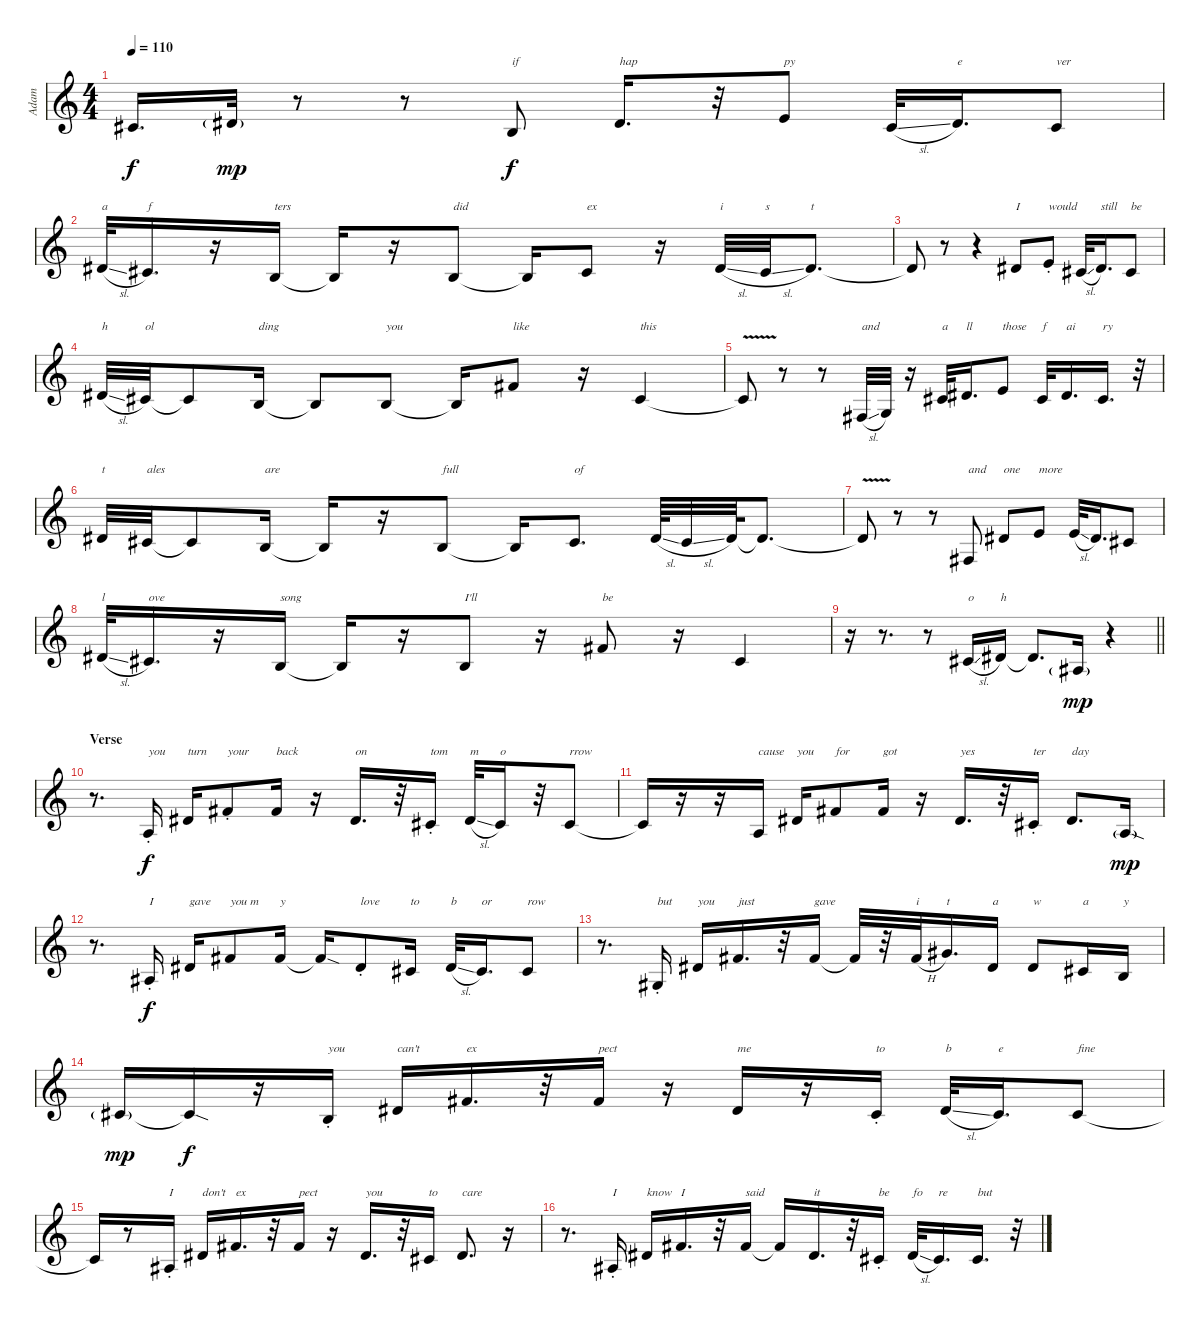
\track ("Adam" "Adam") {instrument lead2sawtooth}
\staff {score}
\tuning (E4 B3 G3 D3 A2 E2) {hide}
\ts (4 4)
\tempo 110
\clef g2
\ks c
6.3{t}.16{d dy f} 8.3{g}.32{dy mp} r.8 r.8 4.3.8{txt "if" dy f} 4.2.16{d txt "hap"} r.32 5.2.8{txt "py"} 6.3{sl}.32 8.3.16{d txt "e"} 6.3.8{txt "ver"} |
4.2{sl}.32{txt "a"} 2.2.16{d txt "f"} r.16 4.3.16{txt "ters"} 4.3{t}.16 r.16 4.3.8{txt "did"} 4.3{t}.16 6.3.8{txt "ex"} r.16 8.3{sl}.32{txt "i"} 6.3{sl}.32{txt "s"} 8.3.8{d txt "t"} |
8.3{t}.8 r.8 r.4 4.2.8{txt "I"} 5.2{st}.8{txt "would"} 2.2{sl}.32 4.2.16{d txt "still"} 6.3.8{txt "be"} |
8.3{sl}.32{txt "h"} 6.3.32{txt "ol"} 6.3{t}.8 4.3.16{txt "ding"} 4.3{t}.8 4.3.8{txt "you"} 4.3{t}.16 7.2.8{txt "like"} r.16 6.3.4{txt "this"} |
6.3{v t}.8 r.8 r.8 4.4{sl}.32{txt "and"} 5.4.32 r.16 6.3.32{txt "a"} 8.3.16{d txt "ll"} 9.3.8{txt "those"} 6.3.32{txt "f"} 8.3.16{d txt "ai"} 6.3.16{d txt "ry"} r.32 |
8.3.32{txt "t"} 6.3.32{txt "ales"} 6.3{t}.8 9.4.16{txt "are"} 9.4{t}.16 r.16 9.4.8{txt "full"} 9.4{t}.16 6.3.8{d txt "of"} 8.3{sl}.64 6.3{sl}.32 8.3.64 8.3{t}.8{d} |
8.3{v t}.8 r.8 r.8 4.4.8{txt "and"} 4.2.8{txt "one"} 5.2.8{txt "more"} 9.3{sl}.32 8.3.16{d} 6.3.8 |
8.3{sl}.32{txt "l"} 6.3.16{d txt "ove"} r.16 4.3.16{txt "song"} 4.3{t}.16 r.16 4.3.8{txt "I'll"} r.16 7.2.8{txt "be"} r.16 6.3.4 |
\barLineRight lightlight
r.16 r.8{d} r.8 6.3{sl}.16{txt "o"} 8.3.16{txt "h"} 8.3{t}.8{d} 8.4{g}.16{dy mp} r.4 |
\section ("" "Verse")
r.8{d} 2.3{st}.16{txt "you" dy f} 4.2.16{txt "turn"} 7.2{st}.8{txt "your"} 7.2.16{txt "back"} r.16 4.2.16{d txt "on"} r.32 6.3{st}.16{txt "tom"} 8.3{sl}.32{txt "m"} 6.3.16{txt "o"} r.32 6.3.8{txt "rrow"} |
6.3{t}.16 r.16 r.16 7.4.16{txt "cause"} 4.2.16{txt "you"} 7.2.8{txt "for"} 7.2.16{txt "got"} r.16 4.2.16{d txt "yes"} r.32 6.3{st}.16{txt "ter"} 4.2.8{d txt "day"} 7.4{sod g}.16{dy mp} |
r.8{d} 3.3{st}.16{txt "I" dy f} 4.2.16{txt "gave"} 7.2.8{txt "you m"} 7.2.16{txt "y"} 7.2{sod t}.16 4.2{st}.8{txt "love"} 2.2.16{txt "to"} 8.3{sl}.32{txt "b"} 6.3.16{d txt "or"} 6.3.8{txt "row"} |
r.8{d} 6.4{st}.16{txt "but"} 4.2.16{txt "you"} 7.2.16{d txt "just"} r.32 7.2.16{txt "gave"} 7.2{t}.32 r.32 7.2{h}.32{txt "i"} 9.2.16{d txt "t"} 4.2.16{txt "a"} 4.2.8{txt "w"} 6.3.16{txt "a"} 4.3.16{txt "y"} |
6.3{g}.16{dy mp} 6.3{sod t}.16{dy f} r.16 4.3{st}.16{txt "you"} 4.2.16{txt "can't"} 7.2.16{d txt "ex"} r.32 7.2.16{txt "pect"} r.16 4.2.16{txt "me"} r.16 2.2{st}.16{txt "to"} 8.3{sl}.32{txt "b"} 6.3.16{d txt "e"} 6.3.8{txt "fine"} |
6.3{t}.16 r.8 8.4{st}.16{txt "I"} 4.2.16{txt "don't"} 7.2.16{d txt "ex"} r.32 7.2.16{txt "pect"} r.16 4.2.16{d txt "you"} r.32 6.3.16{txt "to"} 4.2.8{d txt "care"} r.16 |
r.8{d} 3.3{st}.16{txt "I"} 4.2.16{txt "know"} 7.2.16{d txt "I"} r.32 7.2.16{txt "said"} 7.2{t}.16 4.2.16{d txt "it"} r.32 6.3{st}.16{txt "be"} 8.3{sl}.32{txt "fo"} 6.3.16{d txt "re"} 6.3.16{d txt "but"} r.32
